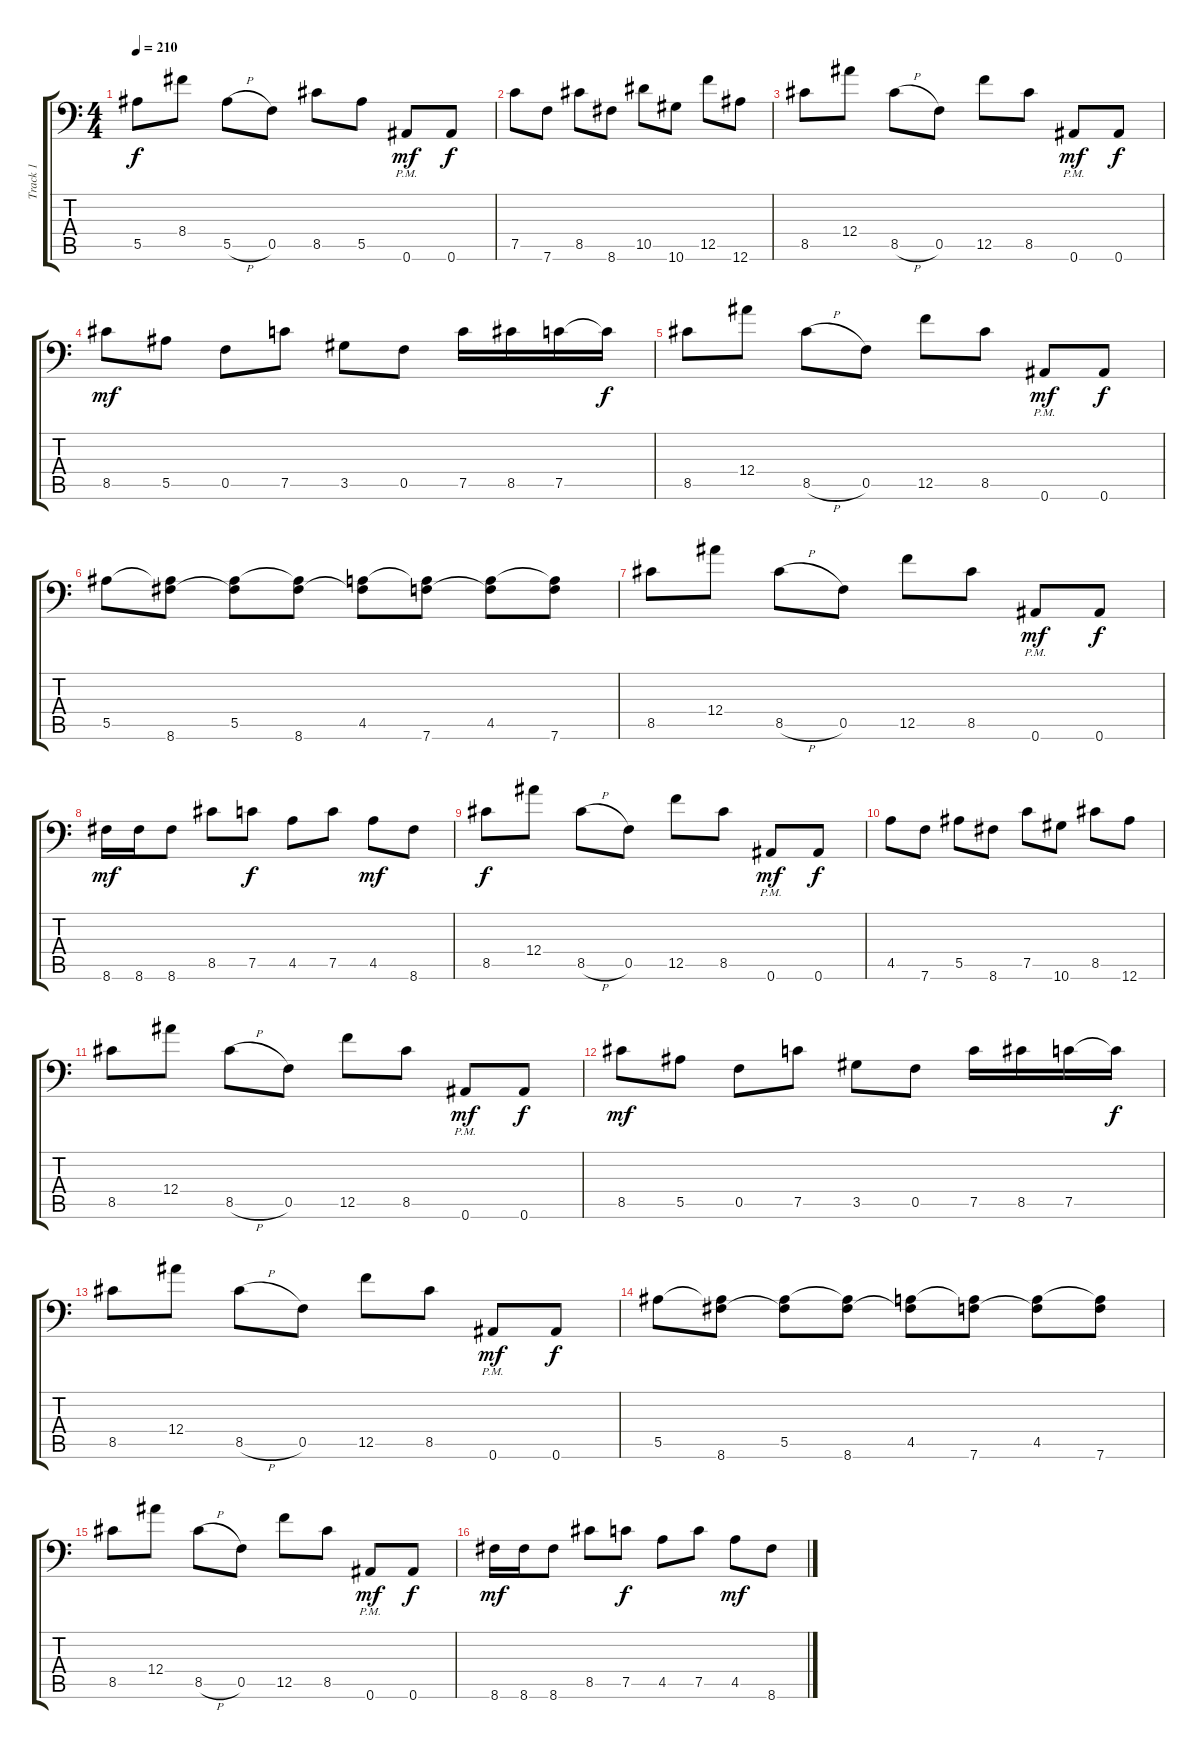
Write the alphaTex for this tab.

\track ("Track 1" "Track 1") {instrument distortionguitar}
\staff {score tabs}
\tuning (C4 G3 Eb3 Bb2 F2 Bb1) {hide}
\ts (4 4)
\tempo 210
\clef f4
\ks c
5.5.8{dy f} 8.4.8 5.5{h}.8 0.5.8 8.5.8 5.5.8 0.6{pm}.8{dy mf} 0.6.8{dy f} |
7.5.8 7.6.8 8.5.8 8.6.8 10.5.8 10.6.8 12.5.8 12.6.8 |
8.5.8 12.4.8 8.5{h}.8 0.5.8 12.5.8 8.5.8 0.6{pm}.8{dy mf} 0.6.8{dy f} |
8.5.8{dy mf} 5.5.8 0.5.8 7.5.8 3.5.8 0.5.8 7.5.16 8.5.16 7.5.16 7.5{t}.16{dy f} |
8.5.8 12.4.8 8.5{h}.8 0.5.8 12.5.8 8.5.8 0.6{pm}.8{dy mf} 0.6.8{dy f} |
5.5.8 (5.5{t} 8.6).8 (5.5 8.6{t}).8 (5.5{t} 8.6).8 (4.5 8.6{t}).8 (4.5{t} 7.6).8 (4.5 7.6{t}).8 (4.5{t} 7.6).8 |
8.5.8 12.4.8 8.5{h}.8 0.5.8 12.5.8 8.5.8 0.6{pm}.8{dy mf} 0.6.8{dy f} |
8.6.16{dy mf} 8.6.16 8.6.8 8.5.8 7.5.8{dy f} 4.5.8 7.5.8 4.5.8{dy mf} 8.6.8 |
8.5.8{dy f} 12.4.8 8.5{h}.8 0.5.8 12.5.8 8.5.8 0.6{pm}.8{dy mf} 0.6.8{dy f} |
4.5.8 7.6.8 5.5.8 8.6.8 7.5.8 10.6.8 8.5.8 12.6.8 |
8.5.8 12.4.8 8.5{h}.8 0.5.8 12.5.8 8.5.8 0.6{pm}.8{dy mf} 0.6.8{dy f} |
8.5.8{dy mf} 5.5.8 0.5.8 7.5.8 3.5.8 0.5.8 7.5.16 8.5.16 7.5.16 7.5{t}.16{dy f} |
8.5.8 12.4.8 8.5{h}.8 0.5.8 12.5.8 8.5.8 0.6{pm}.8{dy mf} 0.6.8{dy f} |
5.5.8 (5.5{t} 8.6).8 (5.5 8.6{t}).8 (5.5{t} 8.6).8 (4.5 8.6{t}).8 (4.5{t} 7.6).8 (4.5 7.6{t}).8 (4.5{t} 7.6).8 |
8.5.8 12.4.8 8.5{h}.8 0.5.8 12.5.8 8.5.8 0.6{pm}.8{dy mf} 0.6.8{dy f} |
8.6.16{dy mf} 8.6.16 8.6.8 8.5.8 7.5.8{dy f} 4.5.8 7.5.8 4.5.8{dy mf} 8.6.8
